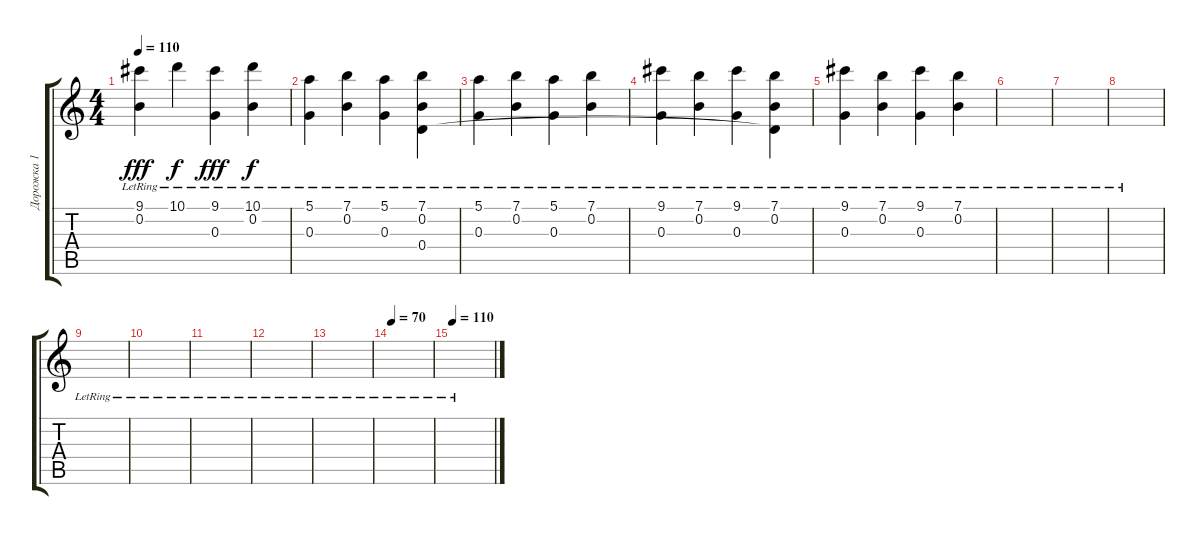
\track ("Дорожка 1" "Дорожка 1") {instrument electricguitarclean}
\staff {score tabs}
\tuning (E4 B3 G3 D3 A2 E2) {hide}
\ts (4 4)
\tempo 110
\clef g2
\ks c
(9.1{lr} 0.2{lr}).4{dy fff} 10.1{lr}.4{dy f} (9.1{lr} 0.3{lr}).4{dy fff} (10.1{lr} 0.2{lr}).4{dy f} |
(5.1{lr} 0.3{lr}).4 (7.1{lr} 0.2{lr}).4 (5.1{lr} 0.3{lr}).4 (7.1{lr} 0.2{lr} 0.4).4 |
(5.1{lr} 0.3{lr}).4 (7.1{lr} 0.2{lr}).4 (5.1{lr} 0.3{lr}).4 (7.1{lr} 0.2{lr}).4 |
(9.1{lr} 0.3{lr}).4 (7.1{lr} 0.2{lr}).4 (9.1{lr} 0.3{lr}).4 (7.1{lr} 0.2{lr} 0.4{t}).4 |
(9.1{lr} 0.3{lr}).4 (7.1{lr} 0.2{lr}).4 (9.1{lr} 0.3{lr}).4 (7.1{lr} 0.2{lr}).4 |
|
|
|
|
|
|
|
|
\tempo 70
|
\tempo 110
